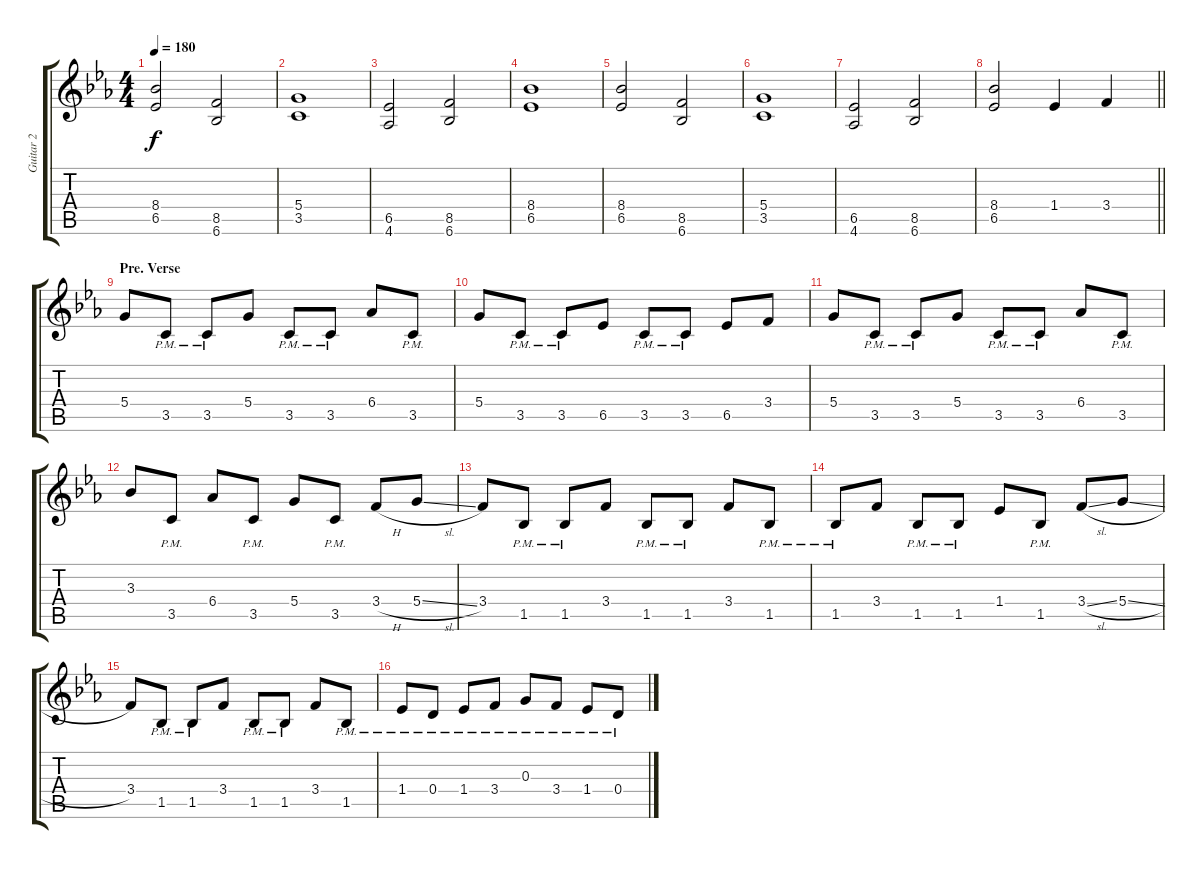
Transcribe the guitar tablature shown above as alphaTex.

\track ("Guitar 2" "Guitar 2") {instrument distortionguitar}
\staff {score tabs}
\tuning (E4 B3 G3 D3 A2 E2) {hide}
\ts (4 4)
\tempo 180
\clef g2
\ks eb
(8.4 6.5).2{dy f} (8.5 6.6).2 |
(5.4 3.5).1 |
(6.5 4.6).2 (8.5 6.6).2 |
(8.4 6.5).1 |
(8.4 6.5).2 (8.5 6.6).2 |
(5.4 3.5).1 |
(6.5 4.6).2 (8.5 6.6).2 |
\barLineRight lightlight
(8.4 6.5).2 1.4.4 3.4.4 |
\section ("" "Pre. Verse")
5.4.8 3.5{pm}.8 3.5{pm}.8 5.4.8 3.5{pm}.8 3.5{pm}.8 6.4.8 3.5{pm}.8 |
5.4.8 3.5{pm}.8 3.5{pm}.8 6.5.8 3.5{pm}.8 3.5{pm}.8 6.5.8 3.4.8 |
5.4.8 3.5{pm}.8 3.5{pm}.8 5.4.8 3.5{pm}.8 3.5{pm}.8 6.4.8 3.5{pm}.8 |
3.3.8 3.5{pm}.8 6.4.8 3.5{pm}.8 5.4.8 3.5{pm}.8 3.4{h}.8 5.4{sl}.8 |
3.4.8 1.5{pm}.8 1.5{pm}.8 3.4.8 1.5{pm}.8 1.5{pm}.8 3.4.8 1.5{pm}.8 |
1.5{pm}.8 3.4.8 1.5{pm}.8 1.5{pm}.8 1.4.8 1.5{pm}.8 3.4{sl}.8 5.4{sl}.8 |
3.4.8 1.5{pm}.8 1.5{pm}.8 3.4.8 1.5{pm}.8 1.5{pm}.8 3.4.8 1.5{pm}.8 |
1.4{pm}.8 0.4{pm}.8 1.4{pm}.8 3.4{pm}.8 0.3{pm}.8 3.4{pm}.8 1.4{pm}.8 0.4{pm}.8
